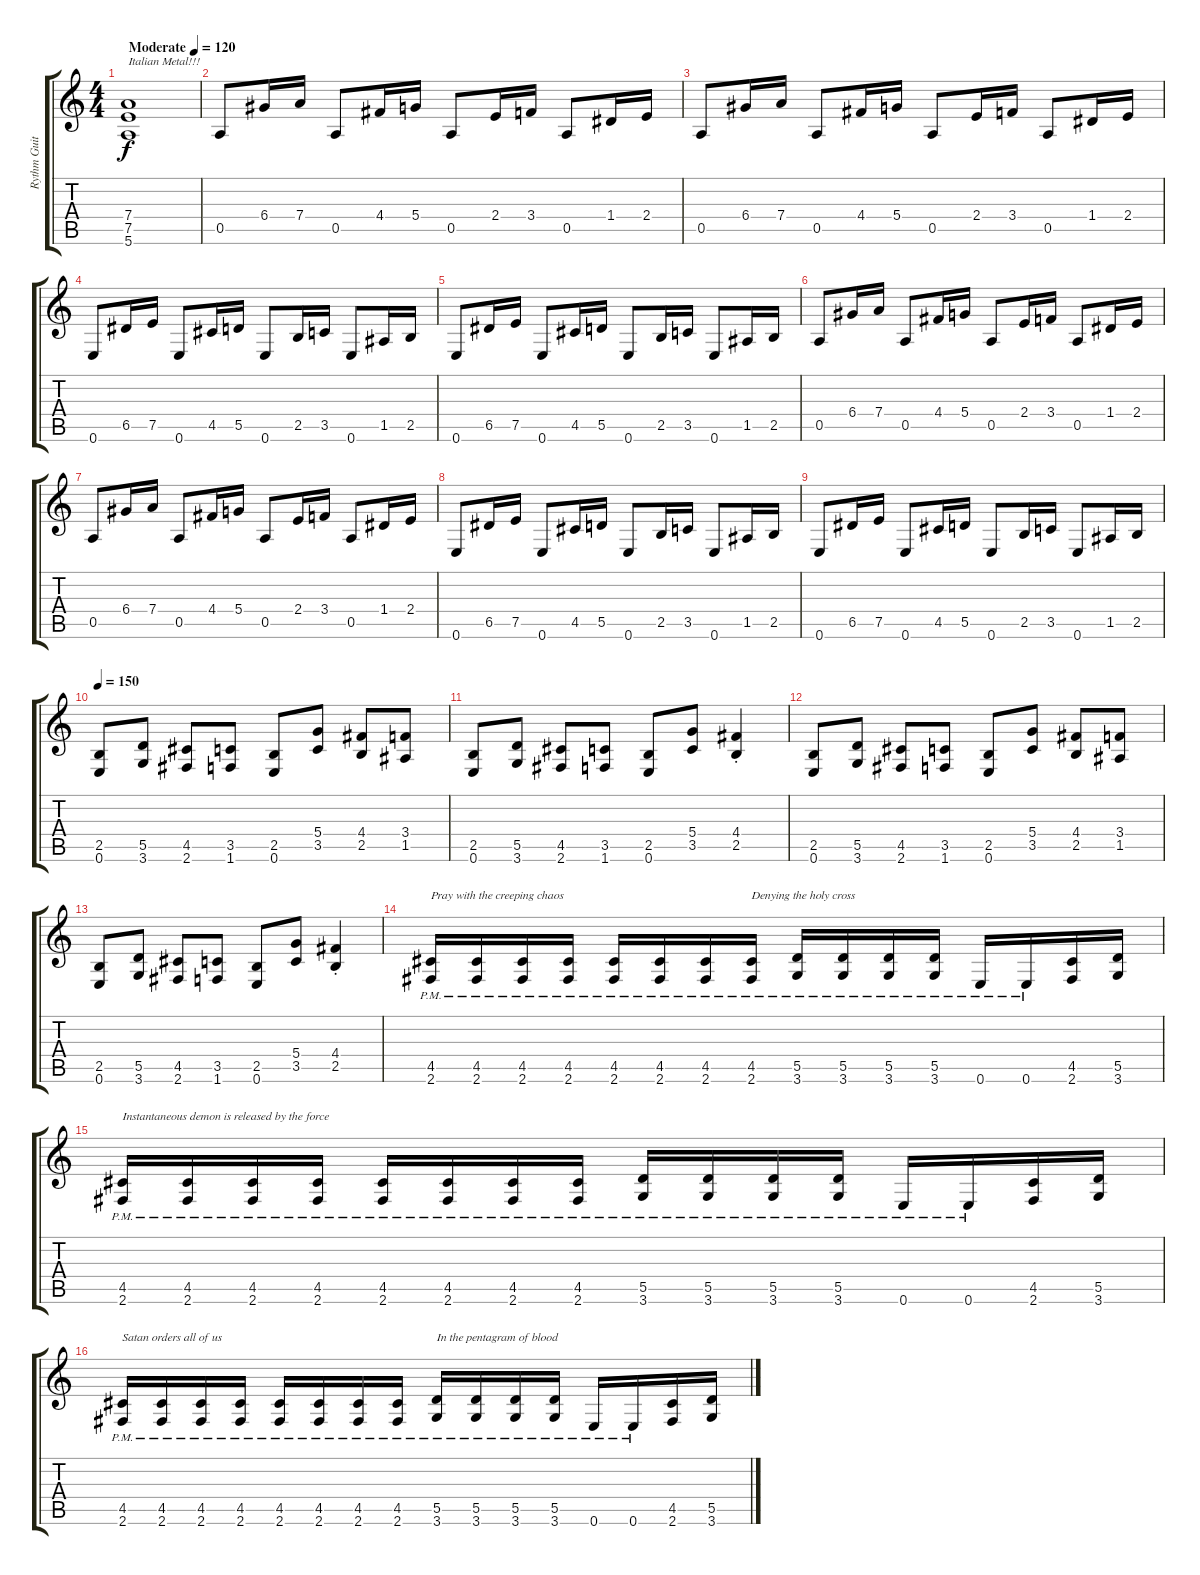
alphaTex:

\track ("Rythm Guitar" "Rythm Guit") {instrument distortionguitar}
\staff {score tabs}
\tuning (E4 B3 G3 D3 A2 E2) {hide}
\ts (4 4)
\tempo (120 "Moderate")
\clef g2
\ks c
(7.4 7.5 5.6).1{txt "Italian Metal!!!" dy f instrument distortionguitar} |
0.5.8 6.4.16 7.4.16 0.5.8 4.4.16 5.4.16 0.5.8 2.4.16 3.4.16 0.5.8 1.4.16 2.4.16 |
0.5.8 6.4.16 7.4.16 0.5.8 4.4.16 5.4.16 0.5.8 2.4.16 3.4.16 0.5.8 1.4.16 2.4.16 |
0.6.8 6.5.16 7.5.16 0.6.8 4.5.16 5.5.16 0.6.8 2.5.16 3.5.16 0.6.8 1.5.16 2.5.16 |
0.6.8 6.5.16 7.5.16 0.6.8 4.5.16 5.5.16 0.6.8 2.5.16 3.5.16 0.6.8 1.5.16 2.5.16 |
0.5.8 6.4.16 7.4.16 0.5.8 4.4.16 5.4.16 0.5.8 2.4.16 3.4.16 0.5.8 1.4.16 2.4.16 |
0.5.8 6.4.16 7.4.16 0.5.8 4.4.16 5.4.16 0.5.8 2.4.16 3.4.16 0.5.8 1.4.16 2.4.16 |
0.6.8 6.5.16 7.5.16 0.6.8 4.5.16 5.5.16 0.6.8 2.5.16 3.5.16 0.6.8 1.5.16 2.5.16 |
0.6.8 6.5.16 7.5.16 0.6.8 4.5.16 5.5.16 0.6.8 2.5.16 3.5.16 0.6.8 1.5.16 2.5.16 |
\tempo 150
(2.5 0.6).8 (5.5 3.6).8 (4.5 2.6).8 (3.5 1.6).8 (2.5 0.6).8 (5.4 3.5).8 (4.4 2.5).8 (3.4 1.5).8 |
(2.5 0.6).8 (5.5 3.6).8 (4.5 2.6).8 (3.5 1.6).8 (2.5 0.6).8 (5.4 3.5).8 (4.4{st} 2.5{st}).4 |
(2.5 0.6).8 (5.5 3.6).8 (4.5 2.6).8 (3.5 1.6).8 (2.5 0.6).8 (5.4 3.5).8 (4.4 2.5).8 (3.4 1.5).8 |
(2.5 0.6).8 (5.5 3.6).8 (4.5 2.6).8 (3.5 1.6).8 (2.5 0.6).8 (5.4 3.5).8 (4.4{st} 2.5{st}).4 |
(4.5{pm} 2.6{pm}).16{txt "Pray with the creeping chaos"} (4.5{pm} 2.6{pm}).16 (4.5{pm} 2.6{pm}).16 (4.5{pm} 2.6{pm}).16 (4.5{pm} 2.6{pm}).16 (4.5{pm} 2.6{pm}).16 (4.5{pm} 2.6{pm}).16 (4.5{pm} 2.6{pm}).16{txt "Denying the holy cross"} (5.5{pm} 3.6{pm}).16 (5.5{pm} 3.6{pm}).16 (5.5{pm} 3.6{pm}).16 (5.5{pm} 3.6{pm}).16 0.6{pm}.16 0.6{pm}.16 (4.5 2.6).16 (5.5 3.6).16 |
(4.5{pm} 2.6{pm}).16{txt "Instantaneous demon is released by the force"} (4.5{pm} 2.6{pm}).16 (4.5{pm} 2.6{pm}).16 (4.5{pm} 2.6{pm}).16 (4.5{pm} 2.6{pm}).16 (4.5{pm} 2.6{pm}).16 (4.5{pm} 2.6{pm}).16 (4.5{pm} 2.6{pm}).16 (5.5{pm} 3.6{pm}).16 (5.5{pm} 3.6{pm}).16 (5.5{pm} 3.6{pm}).16 (5.5{pm} 3.6{pm}).16 0.6{pm}.16 0.6{pm}.16 (4.5 2.6).16 (5.5 3.6).16 |
(4.5{pm} 2.6{pm}).16{txt "Satan orders all of us"} (4.5{pm} 2.6{pm}).16 (4.5{pm} 2.6{pm}).16 (4.5{pm} 2.6{pm}).16 (4.5{pm} 2.6{pm}).16 (4.5{pm} 2.6{pm}).16 (4.5{pm} 2.6{pm}).16 (4.5{pm} 2.6{pm}).16 (5.5{pm} 3.6{pm}).16{txt "In the pentagram of blood"} (5.5{pm} 3.6{pm}).16 (5.5{pm} 3.6{pm}).16 (5.5{pm} 3.6{pm}).16 0.6{pm}.16 0.6{pm}.16 (4.5 2.6).16 (5.5 3.6).16
